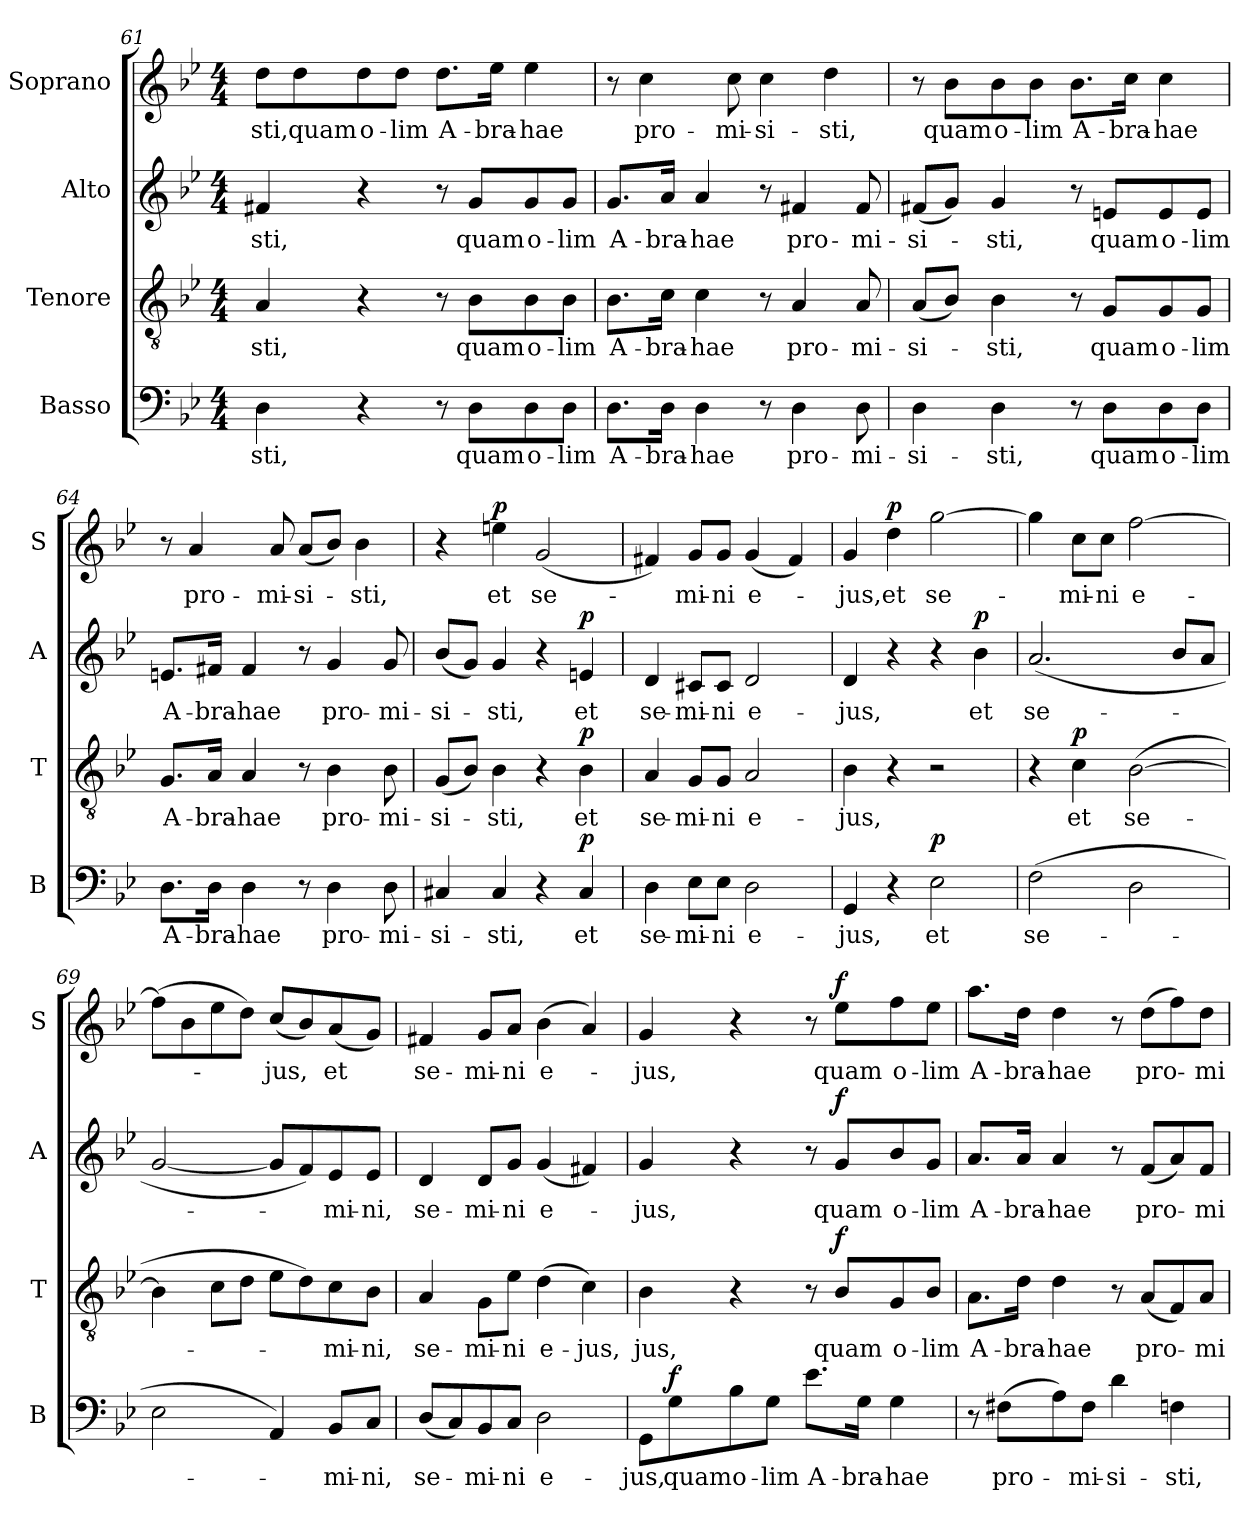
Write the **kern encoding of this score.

**kern	**text	**dynam	**kern	**text	**dynam	**kern	**text	**dynam	**kern	**text	**dynam
*part4	*part4	*part4	*part3	*part3	*part3	*part2	*part2	*part2	*part1	*part1	*part1
*staff4	*staff4	*staff4	*staff3	*staff3	*staff3	*staff2	*staff2	*staff2	*staff1	*staff1	*staff1
*I"Basso	*	*	*I"Tenore	*	*	*I"Alto	*	*	*I"Soprano	*	*
*I'B	*	*	*I'T	*	*	*I'A	*	*	*I'S	*	*
*clefF4	*	*	*clefGv2	*	*	*clefG2	*	*	*clefG2	*	*
*k[b-e-]	*	*	*k[b-e-]	*	*	*k[b-e-]	*	*	*k[b-e-]	*	*
*g:	*	*	*g:	*	*	*g:	*	*	*g:	*	*
*M4/4	*	*	*M4/4	*	*	*M4/4	*	*	*M4/4	*	*
=61	=61	=61	=61	=61	=61	=61	=61	=61	=61	=61	=61
!	!LO:LY:b	!	!	!LO:LY:b	!	!	!LO:LY:b	!	!	!LO:LY:b	!
4D\	-sti,	.	4A/	-sti,	.	4f#X/	-sti,	.	8dd\L	-sti,	.
!	!	!	!	!	!	!	!	!	!	!LO:LY:b	!
.	.	.	.	.	.	.	.	.	8dd\	quam	.
!	!	!	!	!	!	!	!	!	!	!LO:LY:b	!
4r	.	.	4r	.	.	4r	.	.	8dd\	o-	.
!	!	!	!	!	!	!	!	!	!	!LO:LY:b	!
.	.	.	.	.	.	.	.	.	8dd\J	-lim	.
!	!	!	!	!	!	!	!	!	!	!LO:LY:b	!
8r	.	.	8r	.	.	8r	.	.	8.dd\L	A-	.
!	!LO:LY:b	!	!	!LO:LY:b	!	!	!LO:LY:b	!	!	!	!
8D\L	quam	.	8B-\L	quam	.	8g/L	quam	.	.	.	.
!	!	!	!	!	!	!	!	!	!	!LO:LY:b	!
.	.	.	.	.	.	.	.	.	16ee-\Jk	-bra-	.
!	!LO:LY:b	!	!	!LO:LY:b	!	!	!LO:LY:b	!	!	!LO:LY:b	!
8D\	o-	.	8B-\	o-	.	8g/	o-	.	4ee-\	-hae	.
!	!LO:LY:b	!	!	!LO:LY:b	!	!	!LO:LY:b	!	!	!	!
8D\J	-lim	.	8B-\J	-lim	.	8g/J	-lim	.	.	.	.
=62	=62	=62	=62	=62	=62	=62	=62	=62	=62	=62	=62
!	!LO:LY:b	!	!	!LO:LY:b	!	!	!LO:LY:b	!	!	!	!
8.D\L	A-	.	8.B-\L	A-	.	8.g/L	A-	.	8r	.	.
!	!	!	!	!	!	!	!	!	!	!LO:LY:b	!
.	.	.	.	.	.	.	.	.	4cc\	pro-	.
!	!LO:LY:b	!	!	!LO:LY:b	!	!	!LO:LY:b	!	!	!	!
16D\Jk	-bra-	.	16c\Jk	-bra-	.	16a/Jk	-bra-	.	.	.	.
!	!LO:LY:b	!	!	!LO:LY:b	!	!	!LO:LY:b	!	!	!	!
4D\	-hae	.	4c\	-hae	.	4a/	-hae	.	.	.	.
!	!	!	!	!	!	!	!	!	!	!LO:LY:b	!
.	.	.	.	.	.	.	.	.	8cc\	-mi-	.
!	!	!	!	!	!	!	!	!	!	!LO:LY:b	!
8r	.	.	8r	.	.	8r	.	.	4cc\	-si-	.
!	!LO:LY:b	!	!	!LO:LY:b	!	!	!LO:LY:b	!	!	!	!
4D\	pro-	.	4A/	pro-	.	4f#X/	pro-	.	.	.	.
!	!	!	!	!	!	!	!	!	!	!LO:LY:b	!
.	.	.	.	.	.	.	.	.	4dd\	-sti,	.
!	!LO:LY:b	!	!	!LO:LY:b	!	!	!LO:LY:b	!	!	!	!
8D\	-mi-	.	8A/	-mi-	.	8f#/	-mi-	.	.	.	.
!!LO:PB:g=z
=63	=63	=63	=63	=63	=63	=63	=63	=63	=63	=63	=63
!	!LO:LY:b	!	!	!LO:LY:b	!	!	!LO:LY:b	!	!	!	!
4D\	-si-	.	(<8A/L	-si-	.	(<8f#X/L	-si-	.	8r	.	.
!	!	!	!	!	!	!	!	!	!	!LO:LY:b	!
.	.	.	8B-/J)	.	.	8g/J)	.	.	8b-\L	quam	.
!	!LO:LY:b	!	!	!LO:LY:b	!	!	!LO:LY:b	!	!	!LO:LY:b	!
4D\	-sti,	.	4B-\	-sti,	.	4g/	-sti,	.	8b-\	o-	.
!	!	!	!	!	!	!	!	!	!	!LO:LY:b	!
.	.	.	.	.	.	.	.	.	8b-\J	-lim	.
!	!	!	!	!	!	!	!	!	!	!LO:LY:b	!
8r	.	.	8r	.	.	8r	.	.	8.b-\L	A-	.
!	!LO:LY:b	!	!	!LO:LY:b	!	!	!LO:LY:b	!	!	!	!
8D\L	quam	.	8G/L	quam	.	8en/L	quam	.	.	.	.
!	!	!	!	!	!	!	!	!	!	!LO:LY:b	!
.	.	.	.	.	.	.	.	.	16cc\Jk	-bra-	.
!	!LO:LY:b	!	!	!LO:LY:b	!	!	!LO:LY:b	!	!	!LO:LY:b	!
8D\	o-	.	8G/	o-	.	8e/	o-	.	4cc\	-hae	.
!	!LO:LY:b	!	!	!LO:LY:b	!	!	!LO:LY:b	!	!	!	!
8D\J	-lim	.	8G/J	-lim	.	8e/J	-lim	.	.	.	.
=64	=64	=64	=64	=64	=64	=64	=64	=64	=64	=64	=64
!	!LO:LY:b	!	!	!LO:LY:b	!	!	!LO:LY:b	!	!	!	!
8.D\L	A-	.	8.G/L	A-	.	8.en/L	A-	.	8r	.	.
!	!	!	!	!	!	!	!	!	!	!LO:LY:b	!
.	.	.	.	.	.	.	.	.	4a/	pro-	.
!	!LO:LY:b	!	!	!LO:LY:b	!	!	!LO:LY:b	!	!	!	!
16D\Jk	-bra-	.	16A/Jk	-bra-	.	16f#X/Jk	-bra-	.	.	.	.
!	!LO:LY:b	!	!	!LO:LY:b	!	!	!LO:LY:b	!	!	!	!
4D\	-hae	.	4A/	-hae	.	4f#/	-hae	.	.	.	.
!	!	!	!	!	!	!	!	!	!	!LO:LY:b	!
.	.	.	.	.	.	.	.	.	8a/	-mi-	.
!	!	!	!	!	!	!	!	!	!	!LO:LY:b	!
8r	.	.	8r	.	.	8r	.	.	(<8a/L	-si-	.
!	!LO:LY:b	!	!	!LO:LY:b	!	!	!LO:LY:b	!	!	!	!
4D\	pro-	.	4B-\	pro-	.	4g/	pro-	.	8b-/J)	.	.
!	!	!	!	!	!	!	!	!	!	!LO:LY:b	!
.	.	.	.	.	.	.	.	.	4b-\	-sti,	.
!	!LO:LY:b	!	!	!LO:LY:b	!	!	!LO:LY:b	!	!	!	!
8D\	-mi-	.	8B-\	-mi-	.	8g/	-mi-	.	.	.	.
=65	=65	=65	=65	=65	=65	=65	=65	=65	=65	=65	=65
!	!LO:LY:b	!	!	!LO:LY:b	!	!	!LO:LY:b	!	!	!	!
4C#X/	-si-	.	(<8G/L	-si-	.	(<8b-/L	-si-	.	4r	.	.
.	.	.	8B-/J)	.	.	8g/J)	.	.	.	.	.
!	!LO:LY:b	!	!	!LO:LY:b	!	!	!LO:LY:b	!	!	!LO:LY:b	!LO:DY:a
4C#/	-sti,	.	4B-\	-sti,	.	4g/	-sti,	.	4een\	et	p
!	!	!	!	!	!	!	!	!	!	!LO:LY:b	!
4r	.	.	4r	.	.	4r	.	.	(<2g/	se-	.
!	!LO:LY:b	!LO:DY:a	!	!LO:LY:b	!LO:DY:a	!	!LO:LY:b	!LO:DY:a	!	!	!
4C#/	et	p	4B-\	et	p	4en/	et	p	.	.	.
=66	=66	=66	=66	=66	=66	=66	=66	=66	=66	=66	=66
!	!LO:LY:b	!	!	!LO:LY:b	!	!	!LO:LY:b	!	!	!	!
4D\	se-	.	4A/	se-	.	4d/	se-	.	4f#X/)	.	.
!	!LO:LY:b	!	!	!LO:LY:b	!	!	!LO:LY:b	!	!	!LO:LY:b	!
8E-\L	-mi-	.	8G/L	-mi-	.	8c#X/L	-mi-	.	8g/L	-mi-	.
!	!LO:LY:b	!	!	!LO:LY:b	!	!	!LO:LY:b	!	!	!LO:LY:b	!
8E-\J	-ni	.	8G/J	-ni	.	8c#/J	-ni	.	8g/J	-ni	.
!	!LO:LY:b	!	!	!LO:LY:b	!	!	!LO:LY:b	!	!	!LO:LY:b	!
2D\	e-	.	2A/	e-	.	2d/	e-	.	(<4g/	e-	.
.	.	.	.	.	.	.	.	.	4f#/)	.	.
=67	=67	=67	=67	=67	=67	=67	=67	=67	=67	=67	=67
!	!LO:LY:b	!	!	!LO:LY:b	!	!	!LO:LY:b	!	!	!LO:LY:b	!
4GG/	-jus,	.	4B-\	-jus,	.	4d/	-jus,	.	4g/	-jus,	.
!	!	!	!	!	!	!	!	!	!	!LO:LY:b	!LO:DY:a
4r	.	.	4r	.	.	4r	.	.	4dd\	et	p
!	!LO:LY:b	!LO:DY:a	!	!	!	!	!	!	!	!LO:LY:b	!
2E-\	et	p	2r	.	.	4r	.	.	[2gg\	se-	.
!	!	!	!	!	!	!	!LO:LY:b	!LO:DY:a	!	!	!
.	.	.	.	.	.	4b-\	et	p	.	.	.
!!LO:LB:g=z
=68	=68	=68	=68	=68	=68	=68	=68	=68	=68	=68	=68
!	!LO:LY:b	!	!	!	!	!	!LO:LY:b	!	!	!	!
(>2F\	se-	.	4r	.	.	(<2.a/	se-	.	4gg\]	.	.
!	!	!	!	!LO:LY:b	!LO:DY:a	!	!	!	!	!LO:LY:b	!
.	.	.	4c\	et	p	.	.	.	8cc\L	-mi-	.
!	!	!	!	!	!	!	!	!	!	!LO:LY:b	!
.	.	.	.	.	.	.	.	.	8cc\J	-ni	.
!	!	!	!	!LO:LY:b	!	!	!	!	!	!LO:LY:b	!
2D\	.	.	(>[2B-\	se-	.	.	.	.	[2ff\	e-	.
.	.	.	.	.	.	8b-/L	.	.	.	.	.
.	.	.	.	.	.	8a/J	.	.	.	.	.
=69	=69	=69	=69	=69	=69	=69	=69	=69	=69	=69	=69
2E-\	.	.	4B-\]	.	.	[2g/	.	.	(>8ff\L]	.	.
.	.	.	.	.	.	.	.	.	8b-\	.	.
.	.	.	8c\L	.	.	.	.	.	8ee-\	.	.
.	.	.	8d\J	.	.	.	.	.	8dd\J)	.	.
!	!	!	!	!	!	!	!	!	!	!LO:LY:b	!
4AA/)	.	.	8e-\L	.	.	8g/L]	.	.	(<8cc/L	-jus,	.
.	.	.	8d\)	.	.	8f/)	.	.	8b-/)	.	.
!	!LO:LY:b	!	!	!LO:LY:b	!	!	!LO:LY:b	!	!	!LO:LY:b	!
8BB-/L	-mi-	.	8c\	-mi-	.	8e-/	-mi-	.	(<8a/	et	.
!	!LO:LY:b	!	!	!LO:LY:b	!	!	!LO:LY:b	!	!	!	!
8C/J	-ni,	.	8B-\J	-ni,	.	8e-/J	-ni,	.	8g/J)	.	.
=70	=70	=70	=70	=70	=70	=70	=70	=70	=70	=70	=70
!	!LO:LY:b	!	!	!LO:LY:b	!	!	!LO:LY:b	!	!	!LO:LY:b	!
(<8D/L	se-	.	4A/	se-	.	4d/	se-	.	4f#X/	se-	.
8C/)	.	.	.	.	.	.	.	.	.	.	.
!	!LO:LY:b	!	!	!LO:LY:b	!	!	!LO:LY:b	!	!	!LO:LY:b	!
8BB-/	-mi-	.	8G\L	-mi-	.	8d/L	-mi-	.	8g/L	-mi-	.
!	!LO:LY:b	!	!	!LO:LY:b	!	!	!LO:LY:b	!	!	!LO:LY:b	!
8C/J	-ni	.	8e-\J	-ni	.	8g/J	-ni	.	8a/J	-ni	.
!	!LO:LY:b	!	!	!LO:LY:b	!	!	!LO:LY:b	!	!	!LO:LY:b	!
2D\	e-	.	(>4d\	e-	.	(<4g/	e-	.	(>4b-\	e-	.
!	!	!	!	!LO:LY:b	!	!	!	!	!	!	!
.	.	.	4c\)	-jus,	.	4f#X/)	.	.	4a/)	.	.
=71	=71	=71	=71	=71	=71	=71	=71	=71	=71	=71	=71
!	!LO:LY:b	!	!	!LO:LY:b	!	!	!LO:LY:b	!	!	!LO:LY:b	!
8GG\L	-jus,	.	4B-\	jus,	.	4g/	-jus,	.	4g/	-jus,	.
!	!LO:LY:b	!LO:DY:a	!	!	!	!	!	!	!	!	!
8G\	quam	f	.	.	.	.	.	.	.	.	.
!	!LO:LY:b	!	!	!	!	!	!	!	!	!	!
8B-\	o-	.	4r	.	.	4r	.	.	4r	.	.
!	!LO:LY:b	!	!	!	!	!	!	!	!	!	!
8G\J	-lim	.	.	.	.	.	.	.	.	.	.
!	!LO:LY:b	!	!	!	!	!	!	!	!	!	!
8.e-\L	A-	.	8r	.	.	8r	.	.	8r	.	.
!	!	!	!	!LO:LY:b	!LO:DY:a	!	!LO:LY:b	!LO:DY:a	!	!LO:LY:b	!LO:DY:a
.	.	.	8B-/L	quam	f	8g/L	quam	f	8ee-\L	quam	f
!	!LO:LY:b	!	!	!	!	!	!	!	!	!	!
16G\Jk	-bra-	.	.	.	.	.	.	.	.	.	.
!	!LO:LY:b	!	!	!LO:LY:b	!	!	!LO:LY:b	!	!	!LO:LY:b	!
4G\	-hae	.	8G/	o-	.	8b-/	o-	.	8ff\	o-	.
!	!	!	!	!LO:LY:b	!	!	!LO:LY:b	!	!	!LO:LY:b	!
.	.	.	8B-/J	-lim	.	8g/J	-lim	.	8ee-\J	-lim	.
!!LO:LB:g=z
=72	=72	=72	=72	=72	=72	=72	=72	=72	=72	=72	=72
!	!	!	!	!LO:LY:b	!	!	!LO:LY:b	!	!	!LO:LY:b	!
8r	.	.	8.A\L	A-	.	8.a/L	A-	.	8.aa\L	A-	.
!	!LO:LY:b	!	!	!	!	!	!	!	!	!	!
(>8F#X\L	pro-	.	.	.	.	.	.	.	.	.	.
!	!	!	!	!LO:LY:b	!	!	!LO:LY:b	!	!	!LO:LY:b	!
.	.	.	16d\Jk	-bra-	.	16a/Jk	-bra-	.	16dd\Jk	-bra-	.
!	!	!	!	!LO:LY:b	!	!	!LO:LY:b	!	!	!LO:LY:b	!
8A\)	.	.	4d\	-hae	.	4a/	-hae	.	4dd\	-hae	.
!	!LO:LY:b	!	!	!	!	!	!	!	!	!	!
8F#\J	-mi-	.	.	.	.	.	.	.	.	.	.
!	!LO:LY:b	!	!	!	!	!	!	!	!	!	!
4d\	-si-	.	8r	.	.	8r	.	.	8r	.	.
!	!	!	!	!LO:LY:b	!	!	!LO:LY:b	!	!	!LO:LY:b	!
.	.	.	(<8A/L	pro-	.	(<8f/L	pro-	.	(>8dd\L	pro-	.
!	!LO:LY:b	!	!	!	!	!	!	!	!	!	!
4Fn\	-sti,	.	8F/)	.	.	8a/)	.	.	8ff\)	.	.
!	!	!	!	!LO:LY:b	!	!	!LO:LY:b	!	!	!LO:LY:b	!
.	.	.	8A/J	-mi-	.	8f/J	-mi-	.	8dd\J	-mi-	.
=	=	=	=	=	=	=	=	=	=	=	=
*-	*-	*-	*-	*-	*-	*-	*-	*-	*-	*-	*-
